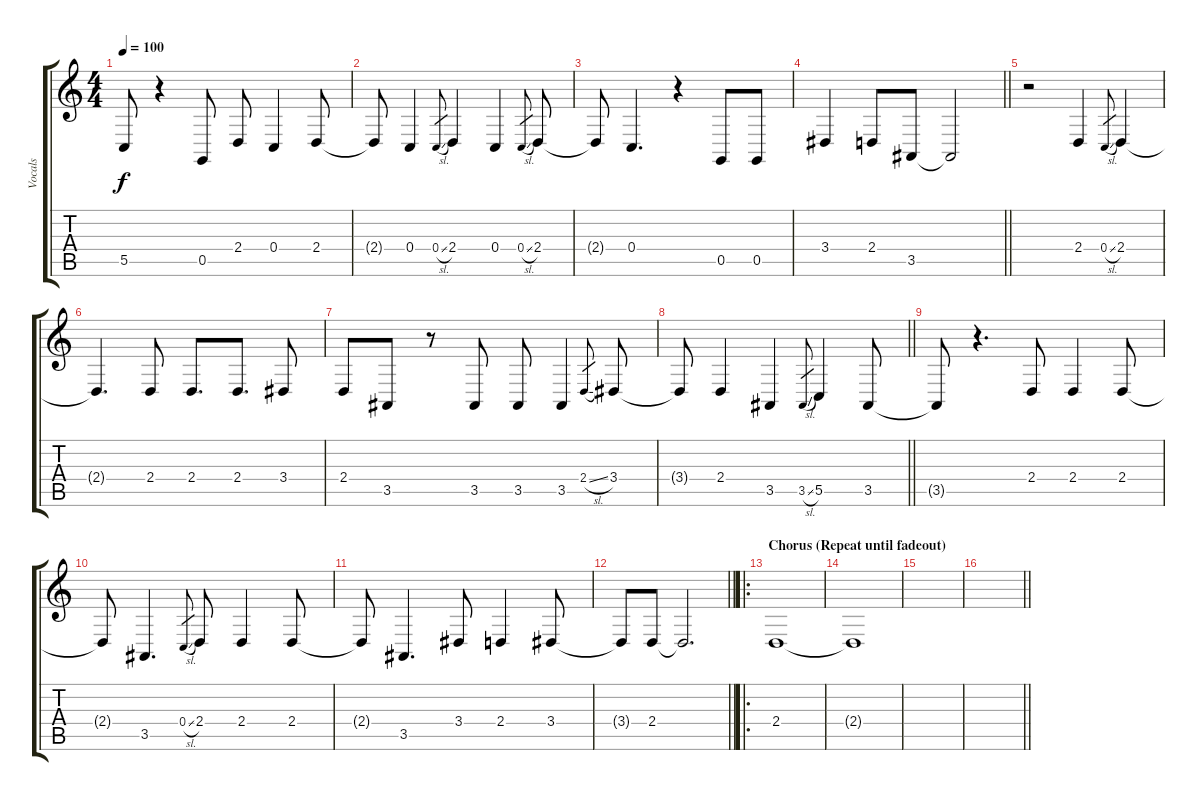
\track ("Vocals" "Vocals") {instrument pad4choir}
\staff {score tabs}
\tuning (D4 A3 F3 C3 G2 D2) {hide}
\ts (4 4)
\tempo 100
\clef g2
\ks c
5.5{t}.8{dy f} r.4 0.5.8 2.4.8 0.4.4 2.4.8 |
2.4{t}.8 0.4.4 0.4{sl}.8{gr} 2.4.4 0.4.4 0.4{sl}.8{gr} 2.4.8 |
2.4{t}.8 0.4.4{d} r.4 0.5.8 0.5.8 |
\barLineRight lightlight
3.4.4 2.4.8 3.5.8 3.5{t}.2 |
r.2 2.4.4 0.4{sl}.8{gr} 2.4.4 |
2.4{t}.4{d} 2.4.8 2.4.8{d} 2.4.8{d} 3.4.8 |
2.4.8 3.5.8 r.8 3.5.8 3.5.8 3.5.4 2.4{sl}.8{gr} 3.4.8 |
\barLineRight lightlight
3.4{t}.8 2.4.4 3.5.4 3.5{sl}.8{gr} 5.5.4 3.5.8 |
3.5{t}.8 r.4{d} 2.4.8 2.4.4 2.4.8 |
2.4{t}.8 3.5.4{d} 0.4{sl}.8{gr} 2.4.8 2.4.4 2.4.8 |
2.4{t}.8 3.5.4{d} 3.4.8 2.4.4 3.4.8 |
\barLineRight lightlight
3.4{t}.8 2.4.8 2.4{t}.2{d} |
\ro
\section ("" "Chorus (Repeat until fadeout)")
2.4.1 |
2.4{t}.1 |
|
\barLineRight lightlight
